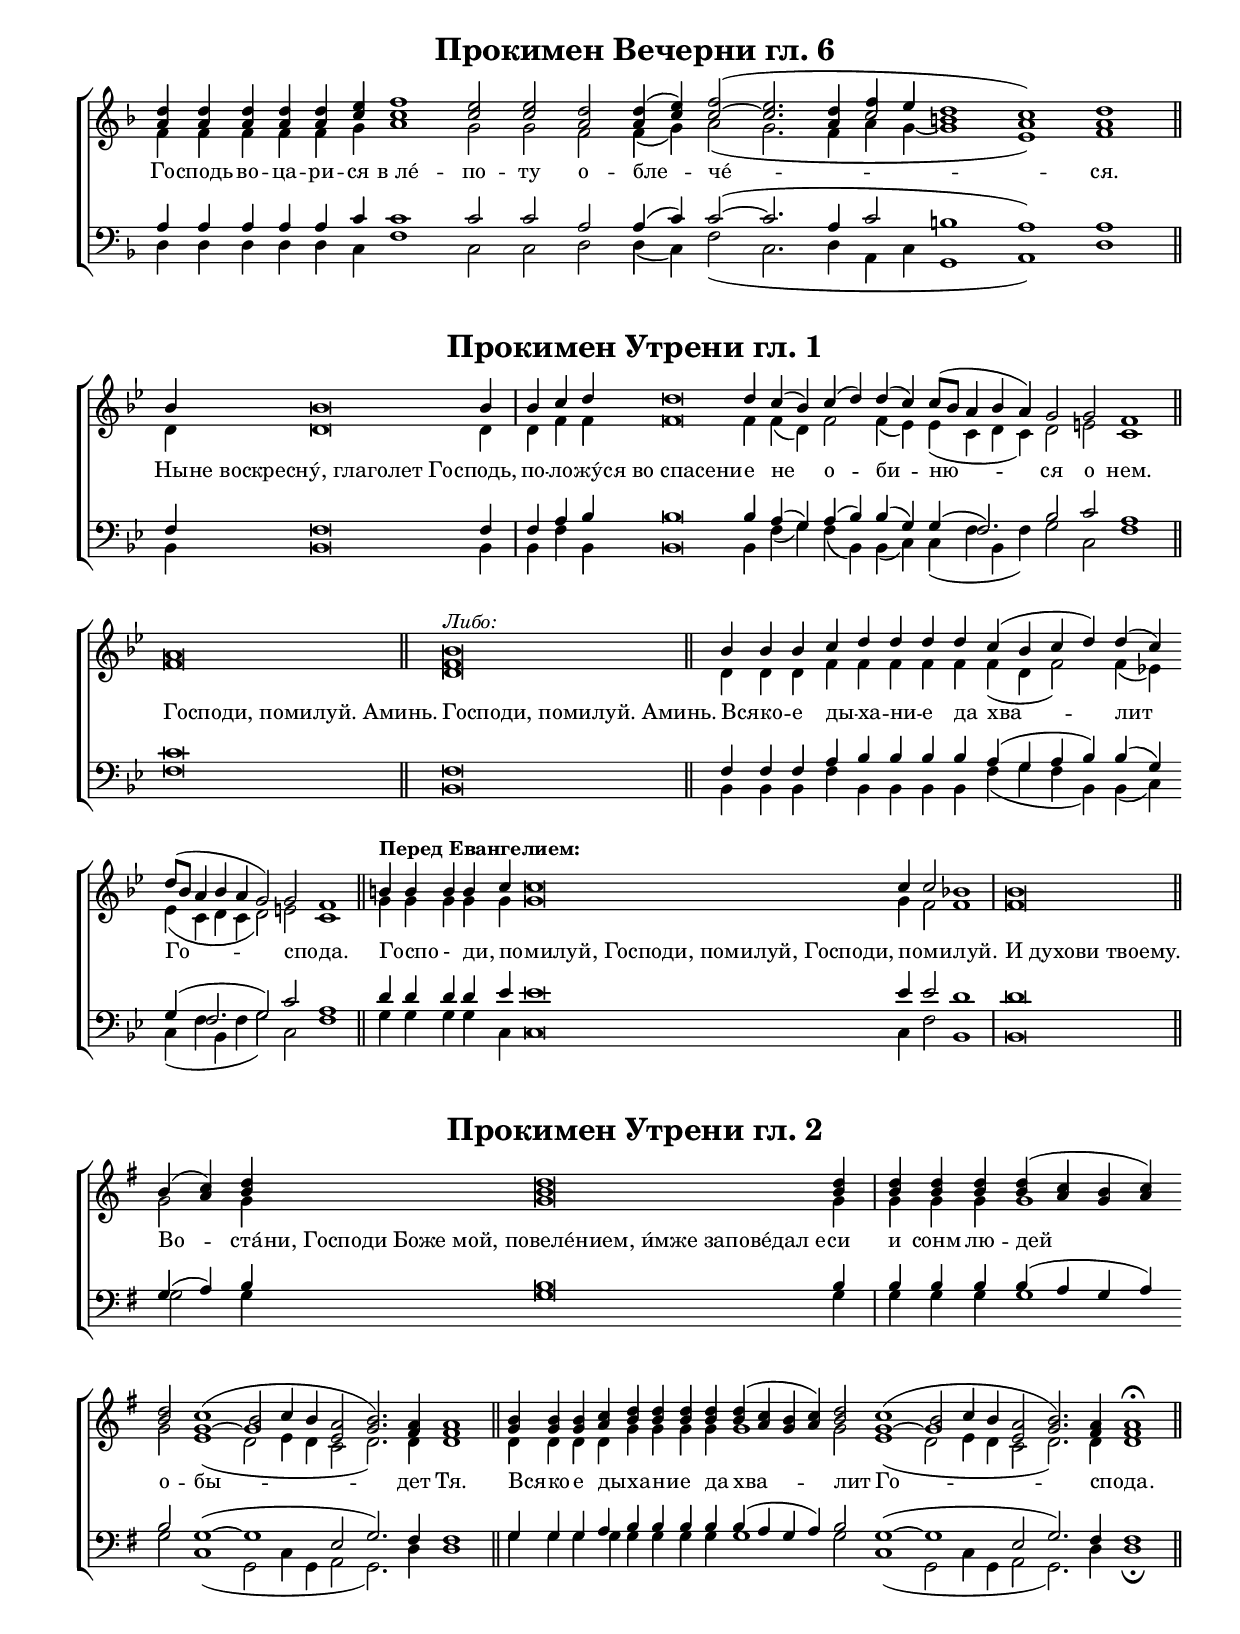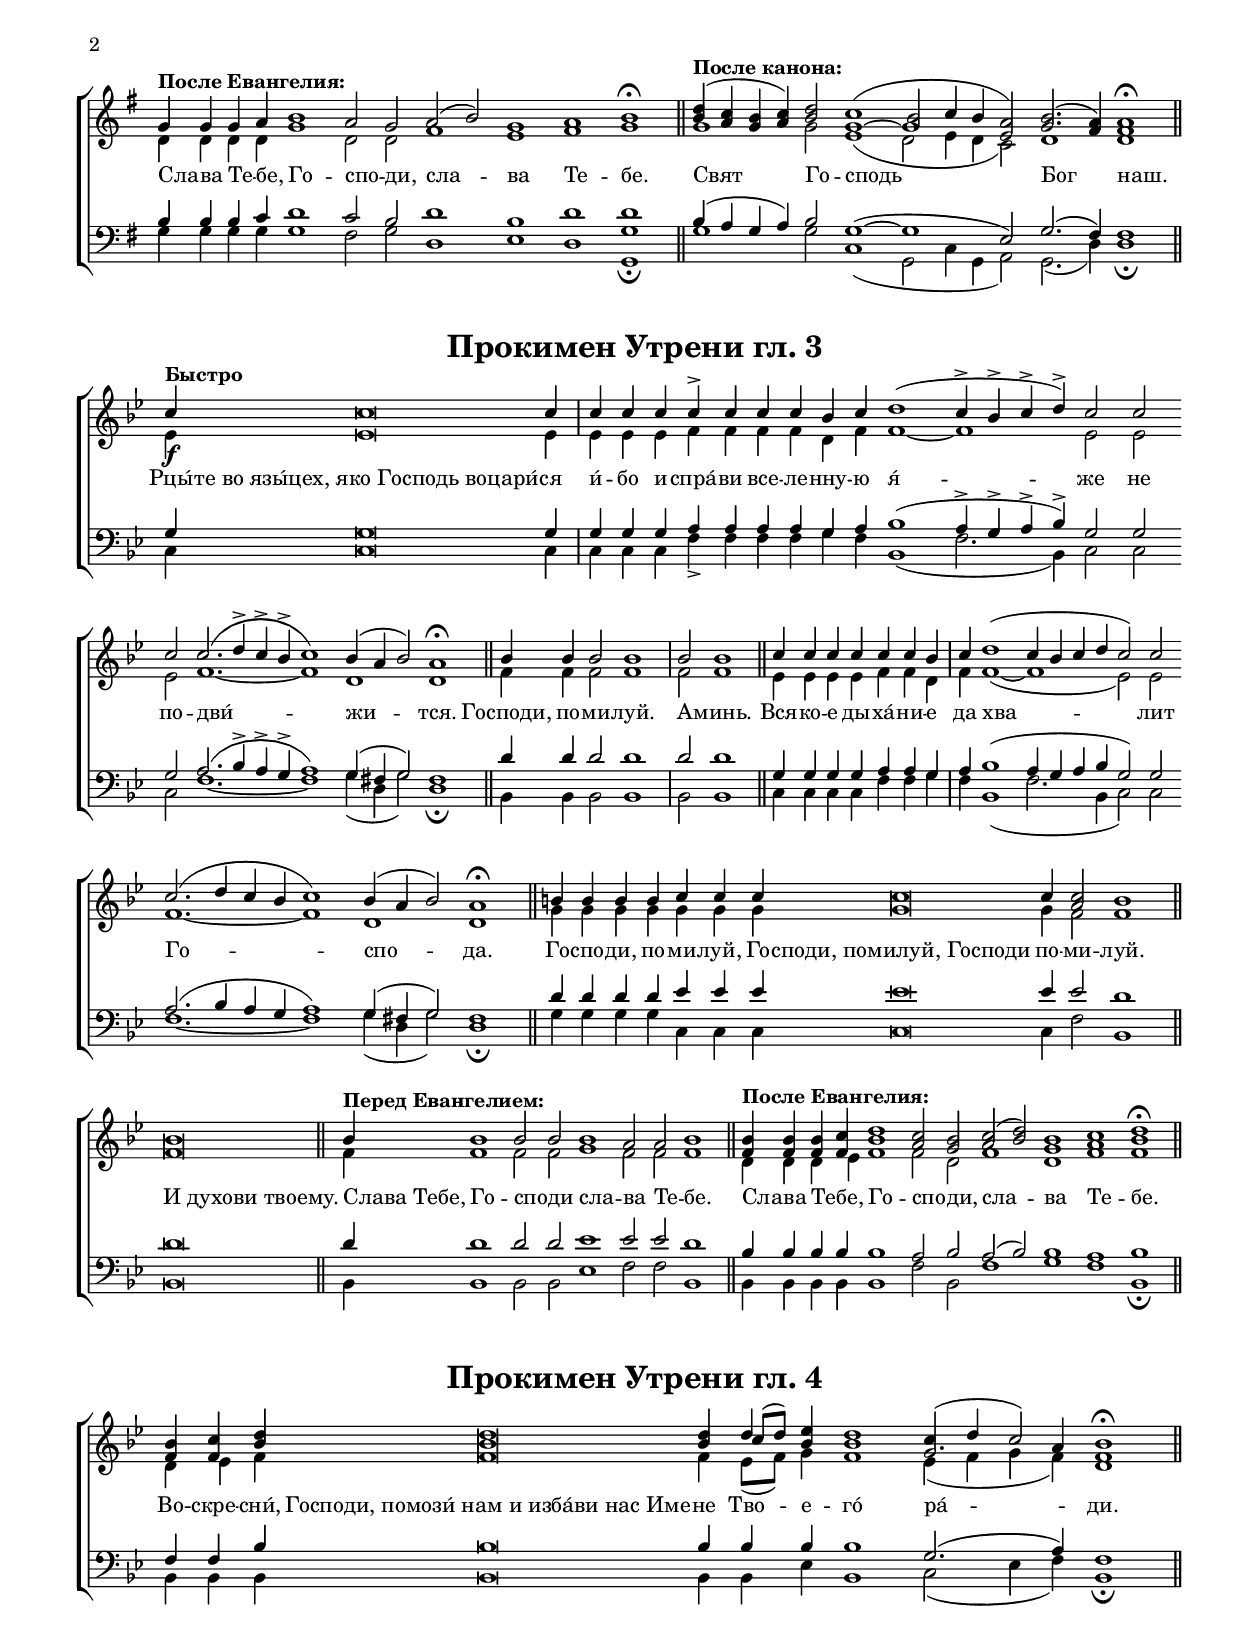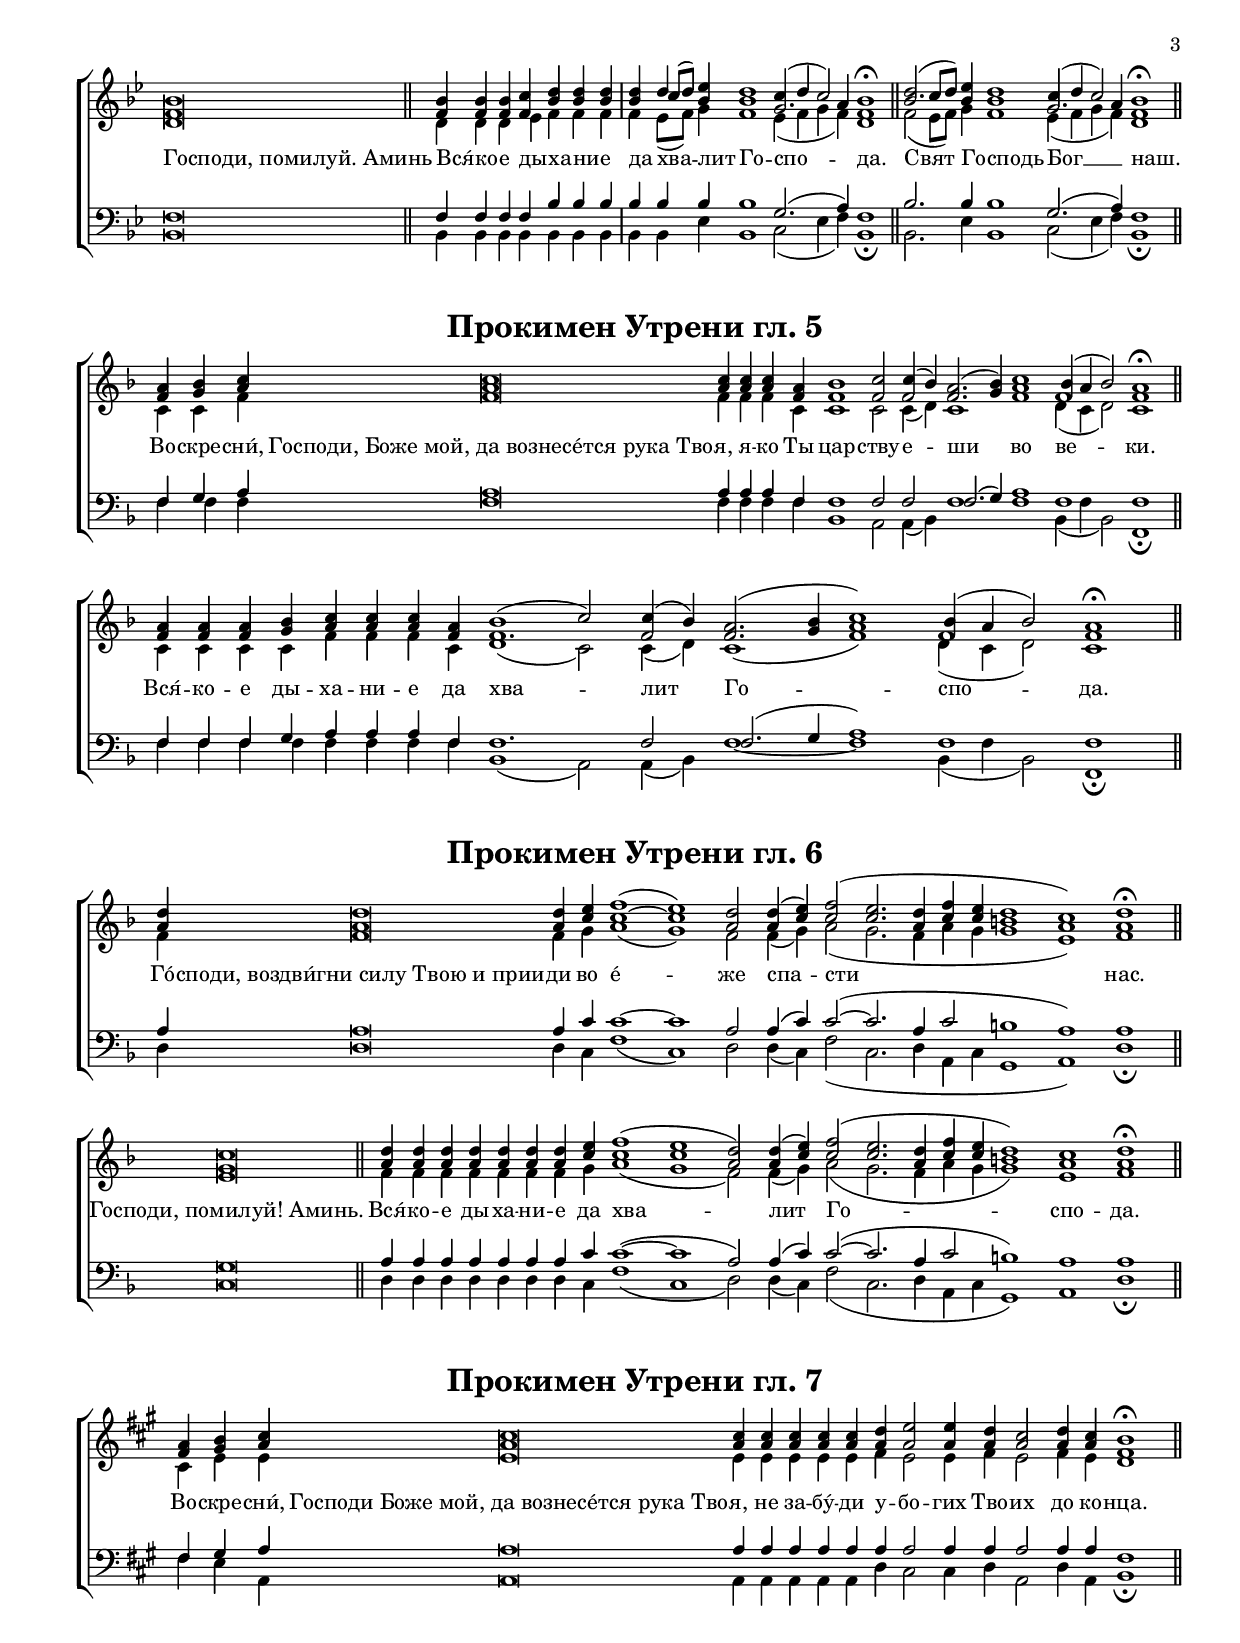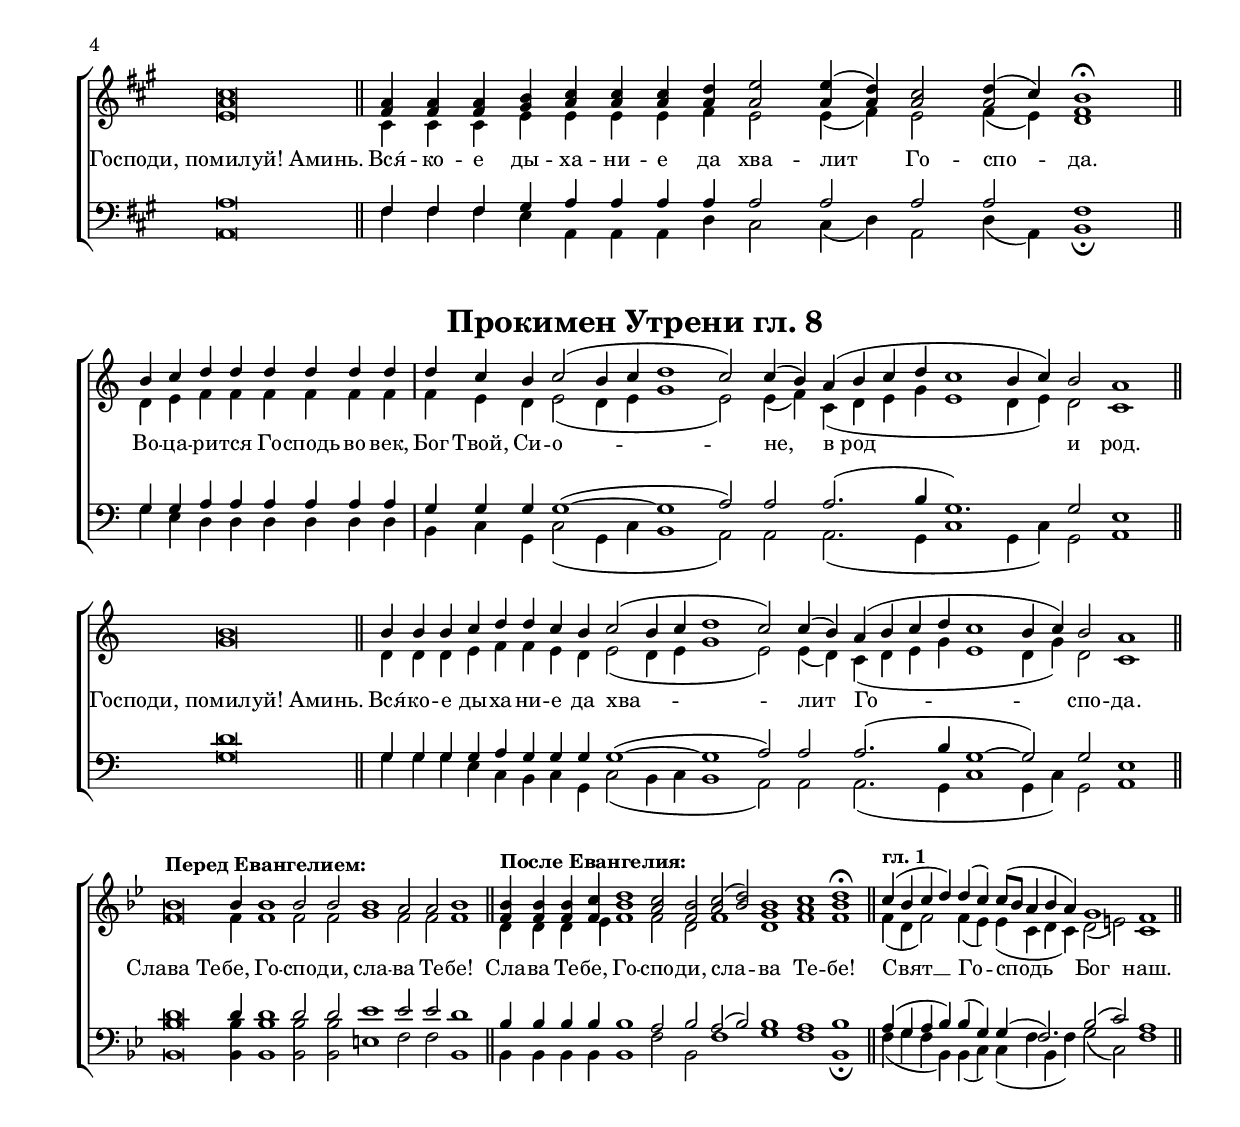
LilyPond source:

\version "2.18.2"

% закомментируйте строку ниже, чтобы получался pdf с навигацией
#(ly:set-option 'point-and-click #f)
#(ly:set-option 'midi-extension "mid")
#(set-default-paper-size "a4")
#(set-global-staff-size 17)

\paper {
  top-margin = 15
  left-margin = 15
  right-margin = 10
  bottom-margin = 15
  indent = 0
  ragged-last =  ##f
  %ragged-last-bottom = ##f
}

co = \cadenzaOn
cof = \cadenzaOff
br = \bar ""
\header {
  %title = "Сугубая ектения"
  %composer = "С. Мокраняц"
  % Удалить строку версии LilyPond 
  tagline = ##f
}


\markup \fill-line { \null \fontsize #4 \bold \center-align
    "Прокимен Вечерни гл. 6"
\null }  

sv = \relative c'' {
  \key f \major
  \co <a d>4 q q q q <c e> \br <c f>1 <c e>2 q <a d> q4( <c e>) <c~ f>2( <c e>2.
  <a d>4 << c2 {f4 e} >> <b d>1 <c a>) <a d>1 \cof \bar "||"
}

av = \relative c' {
  f4 f f f f g a1 g2 g f f4( g) a2( g2. f4 a g4~ g1 e) f
}

tv = \relative c' {
  \key f \major
  a4 a a a a c c1 c2 c a a4( c) c2(~ c2. a4 c2 b1 a) a 
}

bv = \relative c {
  d4 d d d d c f1 c2 c d d4( c) f2( c2. d4 a c g1 a) d
}

lv = \lyricmode {
%  \override LyricText.self-alignment-X = #LEFT
  Го -- сподь во -- ца -- ри -- ся в_ле́ -- по -- ту о -- бле -- че́ -- ся.
%  \override LyricText.self-alignment-X = #CENTER
}

\score { \new ChoirStaff <<
  \new Staff << \new Voice = "sv" { \voiceOne \sv } \new Lyrics \lyricsto "sv" { \lv } \new Voice  { \voiceTwo \av} >> 
  \new Staff << \new Voice { \voiceOne \clef bass \tv } \new Voice { \voiceTwo \bv } >>
>> \layout { \context { \Staff \remove "Time_signature_engraver" } } }
    





\markup \fill-line { \null \fontsize #4 \bold \center-align
    "Прокимен Утрени гл. 1"
\null }  

sv = \relative c'' {
  \key bes \major
  \co bes4 bes\breve bes4 \bar "|" bes c d d\breve d4  \br c( bes) c( d) d( c)  \br c8[( bes] a4 bes a) g2 g f1 \bar "||"
  a\breve \bar "||" <bes f>^\markup\italic"Либо:" \bar "||" \cof
  \co bes4 bes bes c d d d  \br d c( bes c d) d( c)  \br d8[( bes] a4 bes a g2) g f1 \cof \bar "||"
  \co b4^\markup\bold"Перед Евангелием:" b b b c c\breve  \br c4 c2 bes1 \bar "|" bes\breve \cof \bar "||"
}

av = \relative c' {
  d4 d\breve d4 d f f f\breve f4 f( d) f2 f4( es) es( c d c) d2 e2 c1
  f\breve d
  d4 d d f f f f f f( d f2) f4( es) es( c d c d2) e2 c1
  g'4 g g g g g\breve g4 f2 f1 f\breve
}

tv = \relative c {
  \key bes \major
  f4 f\breve f4 f a bes bes\breve bes4 a( g) a( bes) bes( g) g( f2.) bes2 c a1
  c\breve f,\breve
  f4 f f a bes bes bes bes a( g a bes) bes( g) g( f2. g2) c a1
  d4 d d d es es\breve es4 es2 d1 d\breve
}

bv = \relative c {
  bes4 bes\breve bes4 bes f' bes, bes\breve bes4 f'( g) f( bes,) bes( c) c( f bes, f') g2 c, f1
  f\breve bes,
  bes4 bes bes f' bes, bes bes bes f'( g f bes,) bes( c) c( f bes, f' g2) c, f1
  g4 g g g c, c\breve c4 f2 bes,1 bes\breve
}

lv = \lyricmode {
  Ны -- не_воскресну́,_глаголет_Го -- сподь, по -- ло -- жу́ -- ся_во_спасени -- е не о -- би -- ню -- ся о нем.
  \override LyricText.self-alignment-X = #LEFT
  Господи,_помилуй._Аминь.
  Господи,_помилуй._Аминь.
  Вся -- ко -- е ды -- ха -- ни -- е да хва -- лит Го -- спо -- да.
  Го -- спо - ди, по -- милуй,_Господи,_помилуй,_Господи, по -- ми -- луй.
  И_духови_твоему.
  
}

\score { \new ChoirStaff <<
  \new Staff << \new Voice = "sv" { \voiceOne \sv } \new Lyrics \lyricsto "sv" { \lv } \new Voice  { \voiceTwo \av} >> 
  \new Staff << \new Voice { \voiceOne \clef bass \tv } \new Voice { \voiceTwo \bv } >>
>> \layout { \context { \Staff \remove "Time_signature_engraver" } } }
    
    
    
    
    
    
\markup \fill-line { \null \fontsize #4 \bold \center-align
    "Прокимен Утрени гл. 2"
\null }  

sv = \relative c'' {
  \key g \major
  \co b4( <c a>) <b d> q\breve q4 \bar "|" q  q  \br q q( <a c> <g b> <a c>)  \br <b d>2 << { c1( b2 c4 b } { g1~ g } >> <a e>2 <b g>2.) <a fis>4 q1 \cof \bar "||"
  \co <g b>4 q q  \br <a c> <b d> q q q  \br q( <a c> <g b> <a c>) <b d>2  \br << { c1( b2 c4 b } { g1~ g } >> <a e>2 <b g>2.) <a fis>4 q1\fermata \cof \bar "||"
  \co g4^\markup\bold"После Евангелия:" g g a b1 a2 g a( b) g1 a b\fermata \cof \bar "||"
  \co <b d>4^\markup\bold"После канона:"( <a c> <g b> <a c>) <b d>2 << { c1( b2 c4 b } { g1~ g } >> <a e>2) <b g>2.( <a fis>4) q1\fermata \cof \bar "||"
  
}

av = \relative c'' {
  g2 g4 g\breve g4 g g g g1 g2 e1( d2 e4 d c2 d2.) d4 d1
  d4 d d d g g g g g1 g2 e1( d2 e4 d c2 d2.) d4 d1
  d4 d d d g1 d2 d fis1 e fis g
  g g2 e1( d2 e4 d c2) d1 d
  
}

tv = \relative c' {
  \key g \major
  g4( a) b b\breve b4 b b b b( a g a) b2 g1~( g e2 g2.) fis4 fis1
  g4 g g a b b b b b( a g a) b2 g1(~ g e2 g2.) fis4 fis1
  b4 b b c d1 c2 b d1 b d d
  b4( a g a) b2 g1~( g e2) g2.( fis4) fis1
}

bv = \relative c' {
  g2 g4 g\breve g4 g g g g1 g2 c,1( g2 c4 g a2 g2.) d'4 d1
  g4 g g g g g g g g1 g2 c,1( g2 c4 g a2 g2.) d'4 d1\fermata
  g4 g g g g1 fis2 g d1 e d <g, g'>\fermata
  g'1 g2 c,1( g2 c4 g a2) g2.( d'4) d1\fermata
}

lv = \lyricmode {
%  
  Во -- ста́ -- ни,_Господи_Боже_мой,_повеле́нием,_и́мже_запове́дал_е -- си и сонм лю -- дей о -- бы -- дет Тя.
  \override LyricText.self-alignment-X = #LEFT
  Вся -- ко -- е ды -- ха -- ни -- е да хва -- лит Го -- спо -- да.
  Сла -- ва Те -- бе, Го -- спо -- ди, сла -- ва Те -- бе.
  Свят Го -- сподь Бог наш.
%  \override LyricText.self-alignment-X = #CENTER
}

\score { \new ChoirStaff <<
  \new Staff << \new Voice = "sv" { \voiceOne \sv } \new Lyrics \lyricsto "sv" { \lv } \new Voice  { \voiceTwo \av} >> 
  \new Staff << \new Voice { \voiceOne \clef bass \tv } \new Voice { \voiceTwo \bv } >>
>> \layout { \context { \Staff \remove "Time_signature_engraver" } } }






\markup \fill-line { \null \fontsize #4 \bold \center-align
    "Прокимен Утрени гл. 3"
\null }  

sv = \relative c'' {
  \tempo "Быстро"
  \key bes \major 
  \co c4\f c\breve c4 \bar "|" c c c c-> c c c bes c \bar "" d1( c4-> bes-> c-> d->)  \br c2 c  \br c c2.( d4-> c-> bes-> c1)  \br bes4( a bes2) a1\fermata \cof \bar "||"
  \co bes4 bes bes2 bes1 \bar "|" bes2 bes1 \bar "||" c4 c c c c c bes \bar "|" c  \br d1( c4 bes c d c2) c  \br c2.( d4 c bes c1) bes4( a bes2) a1\fermata \cof \bar "||"
  \co b4 b b b c c c c\breve c4 <c a>2 b1 \cof \bar "||" \co b\breve \cof \bar "||"
  \co b4^\markup\bold"Перед Евангелием:" b1 b2 b b1 a2 a b1 \cof \bar "||"
  \co <b f>4^\markup\bold"После Евангелия:" q q <c f,> <d b>1 <c a>2 <b g> <c a>( <d b>) <b g>1 <c a> <d b>\fermata \cof \bar "||"
}

av = \relative c' {
  es4 es\breve es4 es es es f f f f d f f1~ f es2 es es f1.~ f1 d d
  f4 f f2 f1 f2 f1 es4 es es es f f d f f1(~ f es2) es f1.~ f1 d d
  g4 g g g g g g g\breve g4 f2 f1
  f\breve
  f4 f1 f2 f g1 f2 f f1
  d4 d d es f1 f2 d f1 d f f
}

tv = \relative c' {
  \key bes \major
  g4 g\breve g4 g g g a a a a g a bes1( a4-> g-> a-> bes->) g2 g g a2.( bes4-> a-> g-> a1) g4( fis g2) fis1
  d'4 d d2 d1 d2 d1 g,4 g g g a a g a bes1( a4 g a bes g2) g a2.( bes4 a g a1) g4( fis! g2) fis1
  d'4 d d d es es es es\breve es4 es2 d1 d\breve
  d4 d1 d2 d es1 es2 es d1
  bes4 bes bes bes bes1 a2 bes a( bes) bes1 a bes
}

bv = \relative c {
  c4 c\breve c4 c c c f-> f f f g f bes,1( f'2. bes,4) c2 c c f1.~ f1 g4( d g2) d1\fermata
  bes4 bes bes2 bes1 bes2 bes1 c4 c c c fis fis g fis bes,1( fis'2. bes,4 c2) c fis1.~ fis1 g4( d g2) d1\fermata
  g4 g g g c, c c c\breve c4 fis2 bes,1 bes\breve
  bes4 bes1 bes2 bes es1 fis2 fis bes,1
  bes4 bes bes bes bes1 fis'2 bes, fis'1 g fis bes,\fermata
}

lv = \lyricmode {
  Рцы́ -- те_во_язы́цех,_яко_Господь_воцари́ -- ся и́ -- бо и -- спра́ -- ви все -- ле -- нну -- ю
  я́ -- же не по -- дви́ -- жи -- тся.
  Господи, по -- ми -- луй. А -- минь.
  Вся -- ко -- е ды -- ха́ -- ни -- е да хва -- лит Го -- спо -- да.
  Го -- спо -- ди, по -- ми -- луй, Го -- споди,_помилуй,_Господи по -- ми -- луй.
  \override LyricText.self-alignment-X = #LEFT
  И_духови_твоему.
  Слава_Тебе, Го -- спо -- ди сла -- ва Те -- бе.
  Сла -- ва Те -- бе, Го -- спо -- ди, сла -- ва Те -- бе.
}

\score { \new ChoirStaff <<
  \new Staff << \new Voice = "sv" { \voiceOne \sv } \new Lyrics \lyricsto "sv" { \lv } \new Voice  { \voiceTwo \av} >> 
  \new Staff << \new Voice { \voiceOne \clef bass \tv } \new Voice { \voiceTwo \bv } >>
>> \layout { \context { \Staff \remove "Time_signature_engraver" } } }





\markup \fill-line { \null \fontsize #4 \bold \center-align
    "Прокимен Утрени гл. 4"
\null }  

sv = \relative c' {
  \key bes \major
  \co <f bes>4 <f c'> <bes d> q\breve q4 <<d4 \new Voice {\voiceThree c8[( d])}>> <bes es>4 <bes d>1 << { c4( d c2) } { g2.( a4)} >> <f bes>1\fermata \bar "||" \cof
  \co q\breve \bar "||" \cof
  \co q4 q q <f c'> <bes d> q q \bar "|" q <<d4 \new Voice {\voiceThree c8[( d])}>> <bes es>4 <bes d>1 << { c4( d c2) } { g2.( a4)} >> <f bes>1\fermata \bar "||" \cof
  \co << {d'2( c8[ d])} bes2. >> <bes es>4 <bes d>1 << { c4( d c2) } { g2.( a4)} >> <f bes>1\fermata \bar "||" \cof

}

av = \relative c' {
  d4 es f f\breve f4 es8[( f]) g4 f1 es4( f g f) d1
  d\breve
  d4 d d es f f f f es8[( f]) g4 f1 es4( f g f) d1
  f2( es8[ f]) g4 f1 es4( f g f) d1
}

tv = \relative c {
  \key bes \major
  f4 f bes bes\breve bes4 bes bes bes1 g2.( a4) f1
  f\breve
  f4 f f f bes bes bes bes bes bes bes1 g2.( a4) f1
  bes2. bes4 bes1 g2.( a4) f1
}

bv = \relative c {
  bes4 bes bes bes\breve bes4 bes es bes1 c2( es4 f) bes,1\fermata
  bes\breve
  bes4 bes bes bes bes bes bes bes bes es bes1 c2( es4 f) bes,1\fermata bes2. es4 bes1 c2( es4 f) bes,1\fermata
}

lv = \lyricmode {
  Во -- скре -- сни́, Господи,_помози́_нам_и_изба́ви_нас_И́ме -- не Тво -- е -- го́ ра́ -- _ ди.
    \override LyricText.self-alignment-X = #LEFT
  Господи,_помилуй._Аминь
  Вся́ -- ко -- е ды -- ха -- ни -- е да хва -- лит Го -- спо -- _ да.
  Свят Го -- сподь Бог __ _ наш.
}

\score { \new ChoirStaff <<
  \new Staff << \new Voice = "sv" { \voiceOne \sv } \new Lyrics \lyricsto "sv" { \lv } \new Voice  { \voiceTwo \av} >> 
  \new Staff << \new Voice { \voiceOne \clef bass \tv } \new Voice { \voiceTwo \bv } >>
>> \layout { \context { \Staff \remove "Time_signature_engraver" } } }







\markup \fill-line { \null \fontsize #4 \bold \center-align
    "Прокимен Утрени гл. 5"
\null }  

sv = \relative c' {
  \key f \major
  \co <f a>4 <g bes> <a c> q\breve q4 q q <f a> <f bes>1 <f c'>2 << f2 { c'4( bes) } >> <f a>2.( <g bes>4) <a c>1 <<{bes4( a bes2)} f1 >> <f a>1\fermata \bar "||" \cof
  \co q4 q q <g bes> <a c> q q <f a> << { f1. f2} { bes1( c2) c4( bes)}>> <f a>2.( <g bes>4 <a c>1) << { bes4( a bes2) } f1 >> <f a>1\fermata \bar "||" \cof

}

av = \relative c' {
  c4 c f f\breve f4 f f c c1 c2 c4( d) c1 f d4( c d2) c1
  c4 c c c f f f c d1( c2) c4( d) c1( f) d4( c d2) c1
}

tv = \relative c {
  \key f \major
  f4 g a a\breve a4 a a f f1 f2 f f2.( g4) a1 f f
  f4 f f g a a a f f1. f2 f2.( g4 a1) f f
}

bv = \relative c {
  f4 f f f\breve f4 f f f bes,1 a2 a4( bes) f'1 f bes,4( f' bes,2) f1\fermata
  f'4 f f f f f f f bes,1( a2) a4( bes) f'1~ f bes,4( f' bes,2) f1\fermata
}

lv = \lyricmode {
  Во -- скре -- сни́, Господи,_Боже_мой,_да_вознесе́тся_рука_Тво -- я, я -- ко Ты цар -- ству -- е -- ши во ве -- ки.
  Вся́ -- ко -- е ды -- ха -- ни -- е да хва -- лит Го -- спо -- да.
}

\score { \new ChoirStaff <<
  \new Staff << \new Voice = "sv" { \voiceOne \sv } \new Lyrics \lyricsto "sv" { \lv } \new Voice  { \voiceTwo \av} >> 
  \new Staff << \new Voice { \voiceOne \clef bass \tv } \new Voice { \voiceTwo \bv } >>
>> \layout { \context { \Staff \remove "Time_signature_engraver" } } }









\markup \fill-line { \null \fontsize #4 \bold \center-align
    "Прокимен Утрени гл. 6"
\null }  

sv = \relative c'' {
  \key f \major
  \co <a d>4 q\breve q4 <c e> <c~ f>1( <c e>) <a d>2 q4( <c e>) <c f>2( <c e>2. <a d>4 <c f> <c e> <b d>1 <a c>) <a d>1\fermata \bar "||" \cof
  \co <g c>\breve \bar "||" \cof
  \co <a d>4 q q q q q q <c e> <c f>1( <c e> <a d>2) q4( <c e>) <c f>2( <c e>2. <a d>4 <c f> <c e> <b! d>1) <a c> <a d>\fermata \cof \bar "||"
}

av = \relative c' {
  f4 f\breve f4 g a1( g) f2 f4( g) a2( g2. f4 a g g1 e) f
  e\breve
  f4 f f f f f f g a1( g f2) f4( g) a2( g2. f4 a g g1) e f
}

tv = \relative c' {
  \key f \major
  a4 a\breve a4 c c1~ c a2 a4( c) c2~( c2.  a4 c2 b1 a) a
  g\breve
  a4 a a a a a a c c1(~ c a2) a4( c) c2~( c2. a4 c2 b!1) a a
}

bv = \relative c {
  d4 d\breve d4 c f1( c) d2 d4( c) f2( c2. d4 a c g1 a) d\fermata
  c\breve
  d4 d d d d d d c f1( c d2) d4( c) f2( c2. d4 a c g1) a d\fermata
}

lv = \lyricmode {
  Го́ -- споди,_воздви́гни_силу_Твою_и_прии -- ди во е́ -- же спа -- сти нас.
  Господи,_помилуй!_Аминь.
  Вся́ -- ко -- е ды -- ха -- ни -- е да хва -- лит Го -- спо -- да.
}

\score { \new ChoirStaff <<
  \new Staff << \new Voice = "sv" { \voiceOne \sv } \new Lyrics \lyricsto "sv" { \lv } \new Voice  { \voiceTwo \av} >> 
  \new Staff << \new Voice { \voiceOne \clef bass \tv } \new Voice { \voiceTwo \bv } >>
>> \layout { \context { \Staff \remove "Time_signature_engraver" } } }









\markup \fill-line { \null \fontsize #4 \bold \center-align
    "Прокимен Утрени гл. 7"
\null }  

sv = \relative c' {
  \key a \major
  \co <fis a>4 <gis b> <a cis> q\breve q4 q q q q <a d> <a e'>2 q4 <a d> <a cis>2 <a d>4 <a cis> <fis b>1\fermata \bar "||" \cof
  \co <a cis>\breve \bar "||" \cof
  \co <fis a>4 q q <gis b> <a cis> q q <a d> <a e'>2 q4( <a d>) <a cis>2 << a2 { d4( cis)} >> <fis, b>1\fermata \bar "||" \cof
}

av = \relative c' {
  cis4 e e e\breve e4 e e e e fis e2 e4 fis e2 fis4 e d1
  e\breve
  cis4 cis cis e e e e fis e2 e4( fis) e2 fis4( e) d1
}

tv = \relative c {
  \key a \major
  fis4 gis a a\breve a4 a a a a a a2 a4 a a2 a4 a fis1
  a\breve
  fis4 fis fis gis a a a a a2 a a a fis1
}

bv = \relative c {
  fis4 e a, a\breve a4 a a a a d cis2 cis4 d a2 d4 a b1\fermata
  a\breve
  fis'4 fis fis e a, a a d cis2 cis4( d) a2 d4( a) b1\fermata
}

lv = \lyricmode {
  Во -- скре -- сни́, Господи_Боже_мой,_да_вознесе́тся_рука_Тво -- я,
  не за -- бу́ -- ди у -- бо -- гих Тво -- их до ко -- нца.
  Господи,_помилуй!_Аминь.
  Вся́ -- ко -- е ды -- ха -- ни -- е да хва -- лит Го -- спо -- да.
}

\score { \new ChoirStaff <<
  \new Staff << \new Voice = "sv" { \voiceOne \sv } \new Lyrics \lyricsto "sv" { \lv } \new Voice  { \voiceTwo \av} >> 
  \new Staff << \new Voice { \voiceOne \clef bass \tv } \new Voice { \voiceTwo \bv } >>
>> \layout { \context { \Staff \remove "Time_signature_engraver" } } }










\markup \fill-line { \null \fontsize #4 \bold \center-align
    "Прокимен Утрени гл. 8"
\null }  

sv = \relative c'' {
  \key a \minor
  \co b4 c d d d d d d \bar "|" d c b c2( b4 c d1 c2) c4( b) \bar "" a( b c d c1 b4 c) b2 a1 \cof \bar "||"
  \co b\breve \bar "||" \cof
  \co b4 b b c d d c b c2( b4 c d1 c2) c4( b) a( b c d c1 b4 c) b2 a1 \cof \bar "||"
}

av = \relative c' {
  d4 e f f f f f f f e d e2( d4 e g1 e2) e4( f) c( d e g e1 d4 e) d2 c1
  g'\breve
  d4 d d e f f e d e2( d4 e g1 e2) e4( d) c( d e g e1 d4 g) d2 c1
}

tv = \relative c' {
  \key a \minor
  g4 g a a a a a a g g g g1~( g a2) a a2.( b4 g1.) g2 e1 |
  d'\breve
  g,4 g g g a g g g g1~( g1 a2) a a2.( b4 g1~ g2) g e1
}

bv = \relative c' {
  g4 e d d d d d d b c g c2( g4 c b1 a2) a a2.( g4 c1 g4 c) g2 a1
  g'\breve
  g4 g g e c b c g c2( b4 c b1 a2) a a2.( g4 c1 g4 c) g2 a1
}

lv = \lyricmode {
  Во -- ца -- ри -- тся Го -- сподь во век, Бог Твой, Си -- о -- не, в_род и род.
  Господи,_помилуй!_Аминь.
  Вся́ -- ко -- е ды -- ха -- ни -- е да хва -- лит Го -- спо -- да.
}

\score { \new ChoirStaff <<
  \new Staff << \new Voice = "sv" { \voiceOne \sv } \new Lyrics \lyricsto "sv" { \lv } \new Voice  { \voiceTwo \av} >> 
  \new Staff << \new Voice { \voiceOne \clef bass \tv } \new Voice { \voiceTwo \bv } >>
>> \layout { \context { \Staff \remove "Time_signature_engraver" } } }










sv = \relative c'' {
  \key bes \major
  \co bes\breve^\markup\bold"Перед Евангелием:" bes4 bes1 bes2 bes bes1 a2 a bes1 \cof \bar "||"
  \co <bes f>4^\markup\bold"После Евангелия:" q q <c f,> <d bes>1 <c a>2 <bes f> <c a>( <d bes>) <bes g>1 <c a> <d bes>\fermata \bar "||" \cof
  \co c4(^\markup\bold"гл. 1" bes c d) d( c) c8[( bes] a4 bes a) g1 f \cof \bar "||"
}

av = \relative c' {
  f\breve f4 f1 f2 f g1 f2 f f1
  d4 d d es f1 f2 d f1 d f f
  f4( d f2) f4( es) es( c d c) d2( e) c1
}

tv = \relative c' {
  \key bes \major
  d\breve d4 d1 d2 d es1 es2 es d1
  bes4 bes bes bes bes1 a2 bes a( bes) bes1 a bes
  a4( g a bes) bes( g) g( f2.) bes2( c) a1
}

bv = \relative c {
  < bes bes'>\breve q4 q1 q2 q e1 f2 f bes,1
  bes4 bes bes bes bes1 f'2 bes, f'1 g f bes,\fermata
  f'4( g f bes,) bes( c) c( f bes, f') g2( c,) f1
}

lv = \lyricmode {
  Слава_Те -- бе, Го -- спо -- ди, сла -- ва Те -- бе!
  Сла -- ва Те -- бе, Го -- спо -- ди, сла -- ва Те -- бе!
  Свят __ Го -- сподь Бог наш.
}

\score { \new ChoirStaff <<
  \new Staff << \new Voice = "sv" { \voiceOne \sv } \new Lyrics \lyricsto "sv" { \lv } \new Voice  { \voiceTwo \av} >> 
  \new Staff << \new Voice { \voiceOne \clef bass \tv } \new Voice { \voiceTwo \bv } >>
>> \layout { \context { \Staff \remove "Time_signature_engraver" } } }
